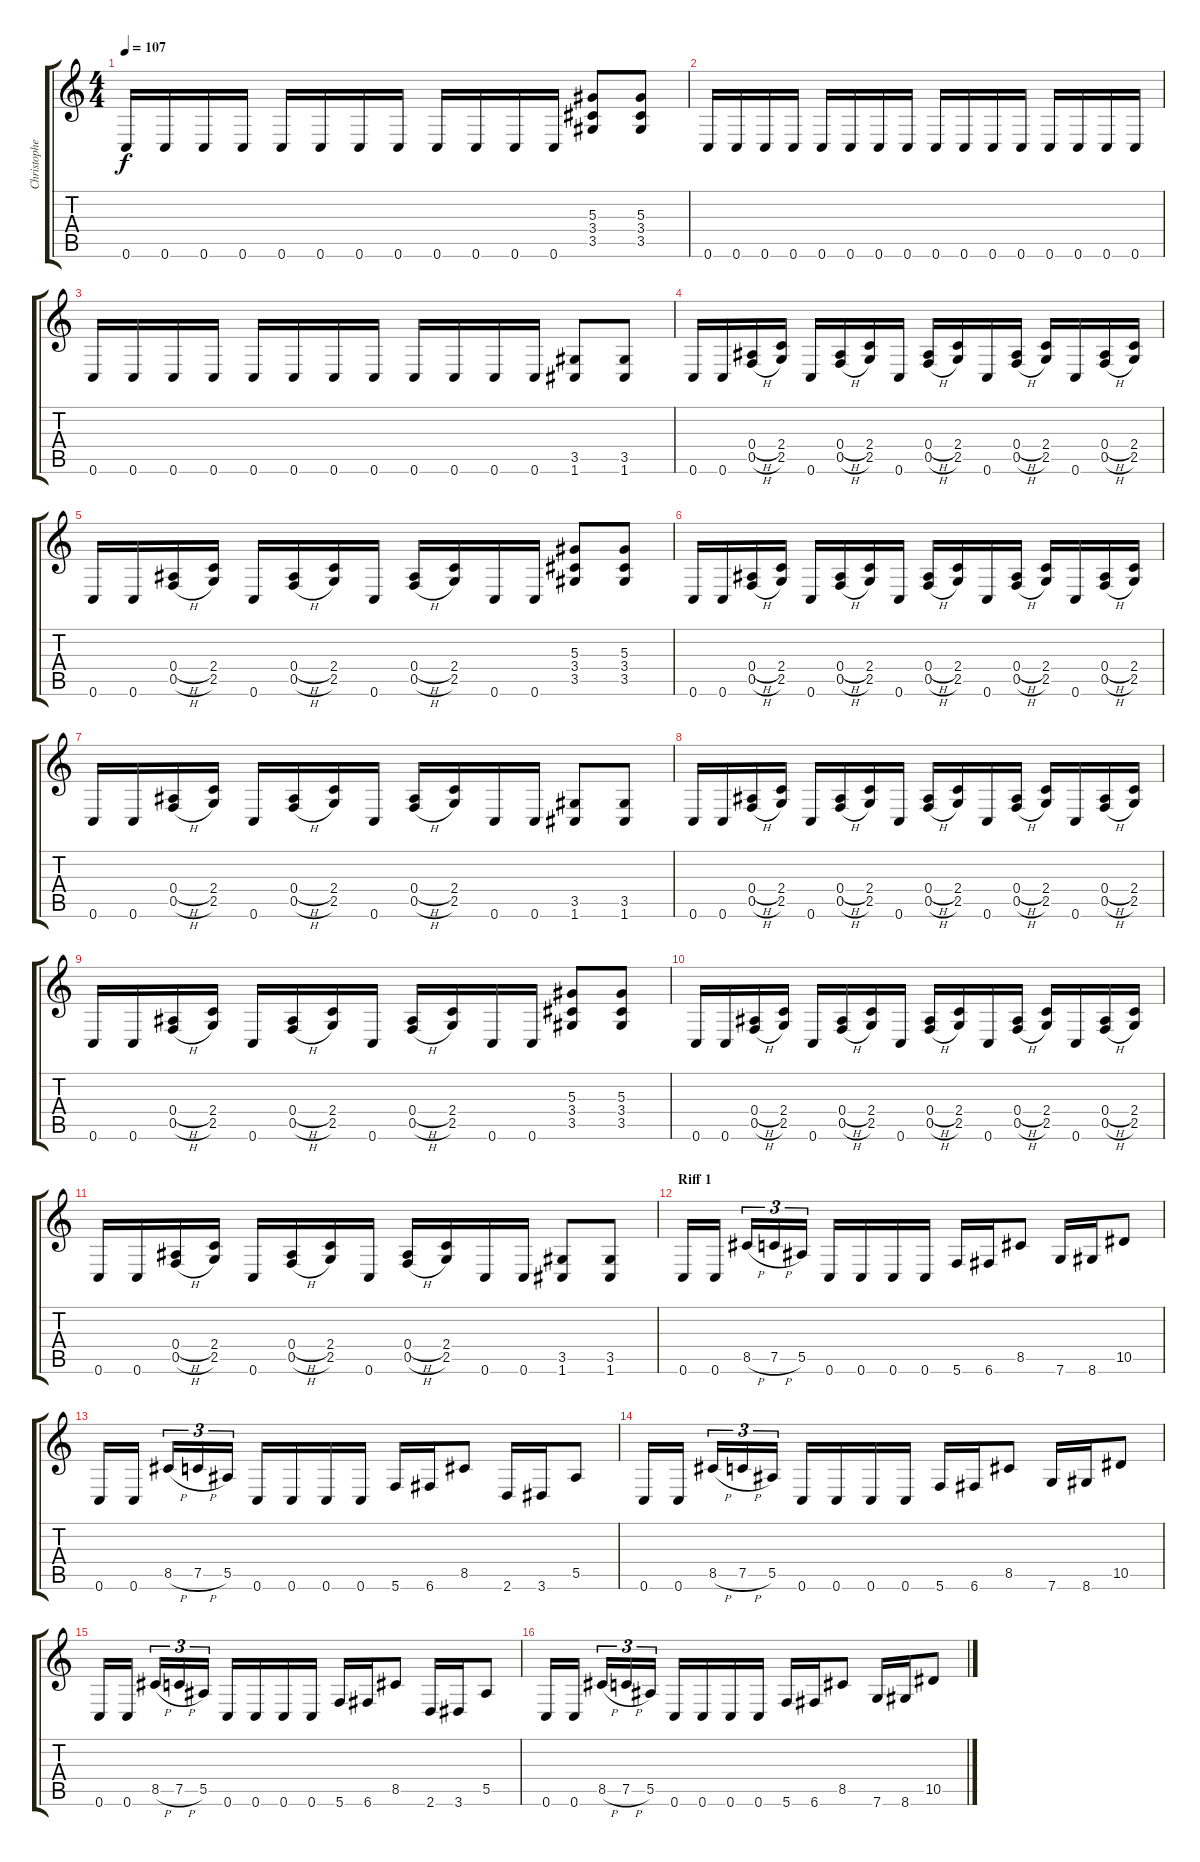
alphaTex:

\track ("Christopher (R)" "Christophe") {instrument distortionguitar}
\staff {score tabs}
\tuning (C4 G3 Eb3 Bb2 F2 C2) {hide}
\ts (4 4)
\tempo 107
\clef g2
\ks c
0.6.16{dy f} 0.6.16 0.6.16 0.6.16 0.6.16 0.6.16 0.6.16 0.6.16 0.6.16 0.6.16 0.6.16 0.6.16 (5.3 3.4 3.5).8 (5.3 3.4 3.5).8 |
0.6.16 0.6.16 0.6.16 0.6.16 0.6.16 0.6.16 0.6.16 0.6.16 0.6.16 0.6.16 0.6.16 0.6.16 0.6.16 0.6.16 0.6.16 0.6.16 |
0.6.16 0.6.16 0.6.16 0.6.16 0.6.16 0.6.16 0.6.16 0.6.16 0.6.16 0.6.16 0.6.16 0.6.16 (3.5 1.6).8 (3.5 1.6).8 |
0.6.16 0.6.16 (0.4{h} 0.5{h}).16 (2.4 2.5).16 0.6.16 (0.4{h} 0.5{h}).16 (2.4 2.5).16 0.6.16 (0.4{h} 0.5{h}).16 (2.4 2.5).16 0.6.16 (0.4{h} 0.5{h}).16 (2.4 2.5).16 0.6.16 (0.4{h} 0.5{h}).16 (2.4 2.5).16 |
0.6.16 0.6.16 (0.4{h} 0.5{h}).16 (2.4 2.5).16 0.6.16 (0.4{h} 0.5{h}).16 (2.4 2.5).16 0.6.16 (0.4{h} 0.5{h}).16 (2.4 2.5).16 0.6.16 0.6.16 (5.3 3.4 3.5).8 (5.3 3.4 3.5).8 |
0.6.16 0.6.16 (0.4{h} 0.5{h}).16 (2.4 2.5).16 0.6.16 (0.4{h} 0.5{h}).16 (2.4 2.5).16 0.6.16 (0.4{h} 0.5{h}).16 (2.4 2.5).16 0.6.16 (0.4{h} 0.5{h}).16 (2.4 2.5).16 0.6.16 (0.4{h} 0.5{h}).16 (2.4 2.5).16 |
0.6.16 0.6.16 (0.4{h} 0.5{h}).16 (2.4 2.5).16 0.6.16 (0.4{h} 0.5{h}).16 (2.4 2.5).16 0.6.16 (0.4{h} 0.5{h}).16 (2.4 2.5).16 0.6.16 0.6.16 (3.5 1.6).8 (3.5 1.6).8 |
0.6.16 0.6.16 (0.4{h} 0.5{h}).16 (2.4 2.5).16 0.6.16 (0.4{h} 0.5{h}).16 (2.4 2.5).16 0.6.16 (0.4{h} 0.5{h}).16 (2.4 2.5).16 0.6.16 (0.4{h} 0.5{h}).16 (2.4 2.5).16 0.6.16 (0.4{h} 0.5{h}).16 (2.4 2.5).16 |
0.6.16 0.6.16 (0.4{h} 0.5{h}).16 (2.4 2.5).16 0.6.16 (0.4{h} 0.5{h}).16 (2.4 2.5).16 0.6.16 (0.4{h} 0.5{h}).16 (2.4 2.5).16 0.6.16 0.6.16 (5.3 3.4 3.5).8 (5.3 3.4 3.5).8 |
0.6.16 0.6.16 (0.4{h} 0.5{h}).16 (2.4 2.5).16 0.6.16 (0.4{h} 0.5{h}).16 (2.4 2.5).16 0.6.16 (0.4{h} 0.5{h}).16 (2.4 2.5).16 0.6.16 (0.4{h} 0.5{h}).16 (2.4 2.5).16 0.6.16 (0.4{h} 0.5{h}).16 (2.4 2.5).16 |
0.6.16 0.6.16 (0.4{h} 0.5{h}).16 (2.4 2.5).16 0.6.16 (0.4{h} 0.5{h}).16 (2.4 2.5).16 0.6.16 (0.4{h} 0.5{h}).16 (2.4 2.5).16 0.6.16 0.6.16 (3.5 1.6).8 (3.5 1.6).8 |
\section ("" "Riff 1")
0.6.16 0.6.16 8.5{h}.16{tu (3 2)} 7.5{h}.16{tu (3 2)} 5.5.16{tu (3 2)} 0.6.16 0.6.16 0.6.16 0.6.16 5.6.16 6.6.16 8.5.8 7.6.16 8.6.16 10.5.8 |
0.6.16 0.6.16 8.5{h}.16{tu (3 2)} 7.5{h}.16{tu (3 2)} 5.5.16{tu (3 2)} 0.6.16 0.6.16 0.6.16 0.6.16 5.6.16 6.6.16 8.5.8 2.6.16 3.6.16 5.5.8 |
0.6.16 0.6.16 8.5{h}.16{tu (3 2)} 7.5{h}.16{tu (3 2)} 5.5.16{tu (3 2)} 0.6.16 0.6.16 0.6.16 0.6.16 5.6.16 6.6.16 8.5.8 7.6.16 8.6.16 10.5.8 |
0.6.16 0.6.16 8.5{h}.16{tu (3 2)} 7.5{h}.16{tu (3 2)} 5.5.16{tu (3 2)} 0.6.16 0.6.16 0.6.16 0.6.16 5.6.16 6.6.16 8.5.8 2.6.16 3.6.16 5.5.8 |
0.6.16 0.6.16 8.5{h}.16{tu (3 2)} 7.5{h}.16{tu (3 2)} 5.5.16{tu (3 2)} 0.6.16 0.6.16 0.6.16 0.6.16 5.6.16 6.6.16 8.5.8 7.6.16 8.6.16 10.5.8
